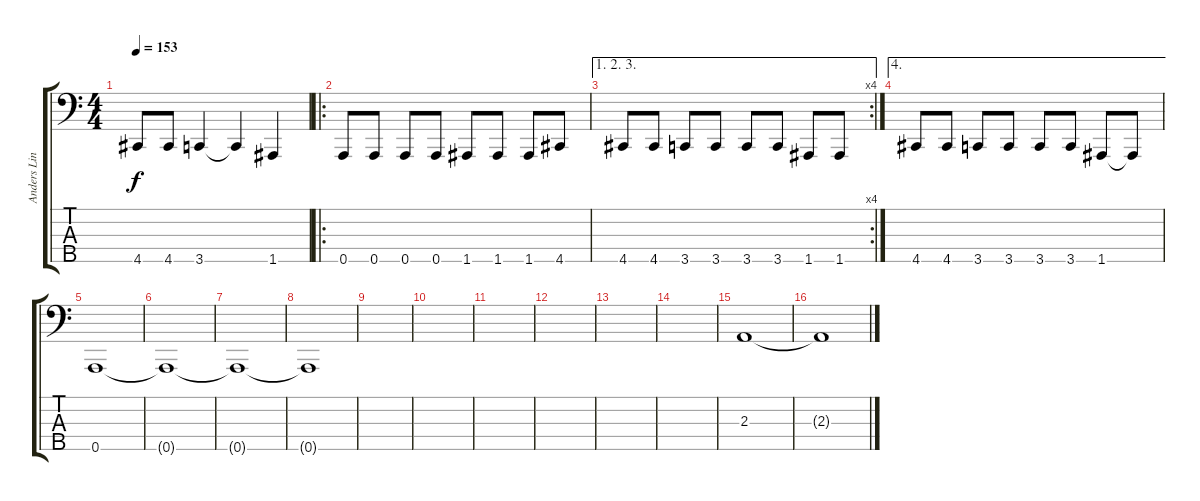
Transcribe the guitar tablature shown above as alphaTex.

\track ("Anders Lindberg" "Anders Lin") {instrument electricbasspick}
\staff {score tabs}
\tuning (F2 C2 G1 D1 A0) {hide}
\ts (4 4)
\tempo 153
\clef f4
\ks c
4.5{t}.8{dy f} 4.5.8 3.5.4 3.5{t}.4 1.5.4 |
\ro
0.5.8 0.5.8 0.5.8 0.5.8 1.5.8 1.5.8 1.5.8 4.5.8 |
\ae (1 2 3)
\rc 4
4.5.8 4.5.8 3.5.8 3.5.8 3.5.8 3.5.8 1.5.8 1.5.8 |
\ae 4
4.5.8 4.5.8 3.5.8 3.5.8 3.5.8 3.5.8 1.5.8 1.5{t}.8 |
0.5.1 |
0.5{t}.1 |
0.5{t}.1 |
0.5{t}.1 |
|
|
|
|
|
|
2.3.1 |
2.3{t}.1
